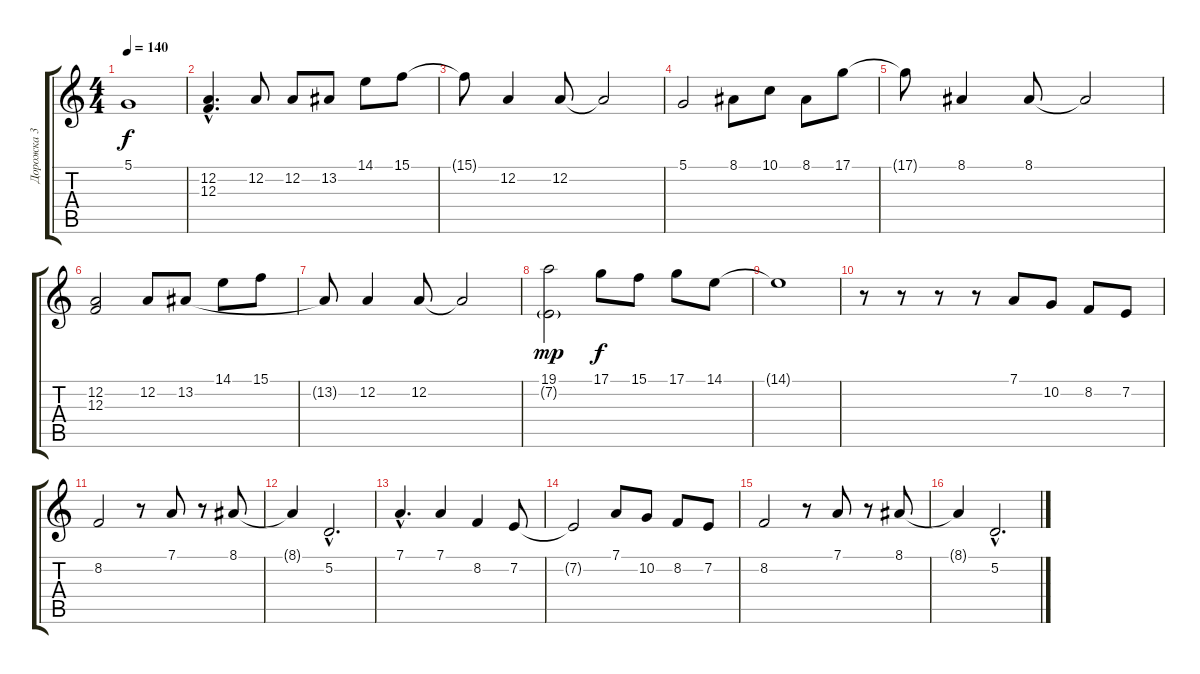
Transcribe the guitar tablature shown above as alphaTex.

\track ("Дорожка 3" "Дорожка 3") {instrument synthvoice}
\staff {score tabs}
\tuning (D4 A3 F3 C3 G2 D2) {hide}
\ts (4 4)
\tempo 140
\clef g2
\ks c
5.1{t}.1{dy f} |
(12.2{hac} 12.3{hac}).4{d} 12.2.8 12.2.8 13.2.8 14.1.8 15.1.8 |
15.1{t}.8 12.2.4 12.2.8 12.2{t}.2 |
5.1.2 8.1.8 10.1.8 8.1.8 17.1.8 |
17.1{t}.8 8.1.4 8.1.8 8.1{t}.2 |
(12.2 12.3).2 12.2.8 13.2.8 14.1.8 15.1.8 |
13.2{t}.8 12.2.4 12.2.8 12.2{t}.2 |
(19.1 7.2{g}).2{dy mp} 17.1.8{dy f} 15.1.8 17.1.8 14.1.8 |
14.1{t}.1 |
r.8 r.8 r.8 r.8 7.1.8 10.2.8 8.2.8 7.2.8 |
8.2.2 r.8 7.1.8 r.8 8.1.8 |
8.1{t}.4 5.2{hac}.2{d} |
7.1{hac}.4{d} 7.1.4 8.2.4 7.2.8 |
7.2{t}.2 7.1.8 10.2.8 8.2.8 7.2.8 |
8.2.2 r.8 7.1.8 r.8 8.1.8 |
8.1{t}.4 5.2{hac}.2{d}
